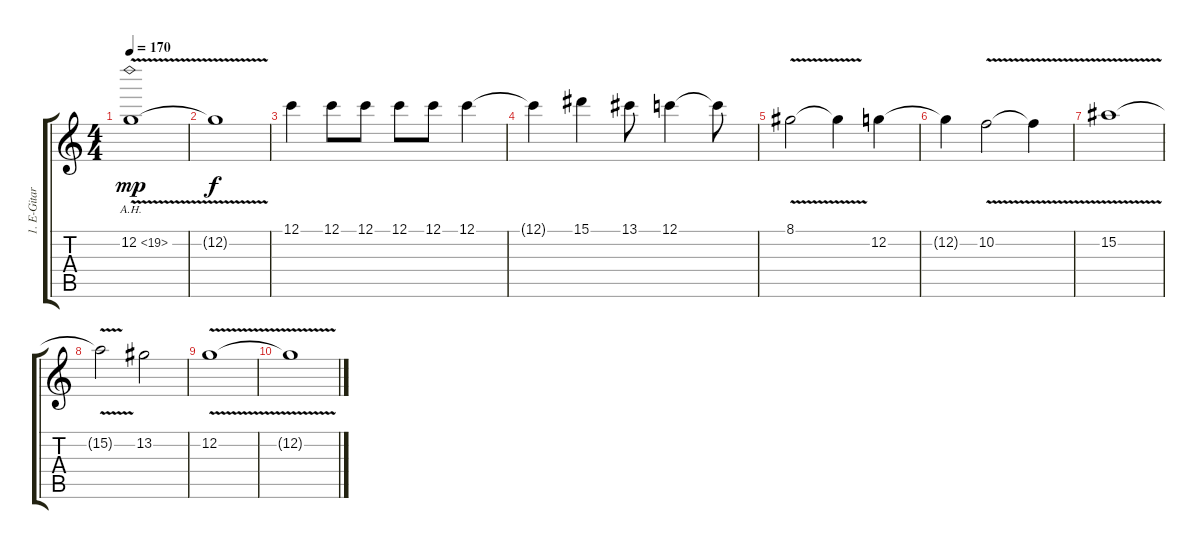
\track ("1. E-Gitarre" "1. E-Gitar") {instrument distortionguitar}
\staff {score tabs}
\tuning (C4 G3 Eb3 Bb2 F2 C2) {hide}
\ts (4 4)
\tempo 170
\clef g2
\ks c
12.2{ah 7 v}.1{dy mp} |
12.2{t}.1{dy f} |
12.1.4 12.1.8 12.1.8 12.1.8 12.1.8 12.1.4 |
12.1{t}.4 15.1.4 13.1.8 12.1.4 12.1{t}.8 |
8.1{v}.2 8.1{t}.4 12.2.4 |
12.2{t}.4 10.2{v}.2 10.2{t}.4 |
15.2{v}.1 |
15.2{t}.2 13.2.2 |
12.2{v}.1 |
12.2{t}.1
